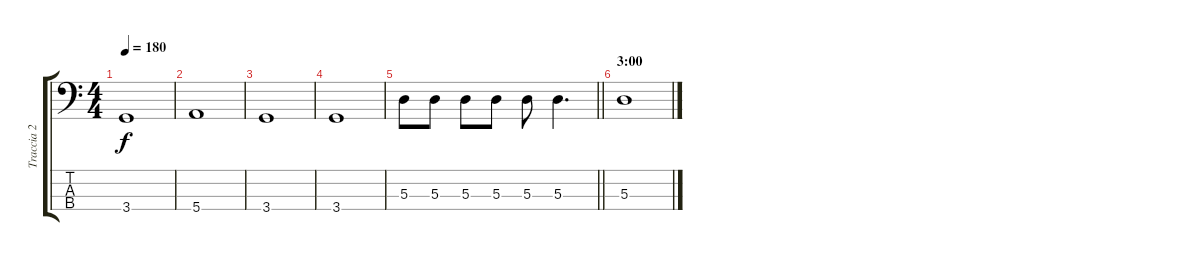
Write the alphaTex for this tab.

\track ("Traccia 2" "Traccia 2") {instrument electricbasspick}
\staff {score tabs}
\tuning (G2 D2 A1 E1) {hide}
\ts (4 4)
\tempo 180
\clef f4
\ks c
3.4.1{dy f} |
5.4.1 |
3.4.1 |
3.4.1 |
\barLineRight lightlight
5.3.8 5.3.8 5.3.8 5.3.8 5.3.8 5.3.4{d} |
\section ("" "3:00")
5.3.1
